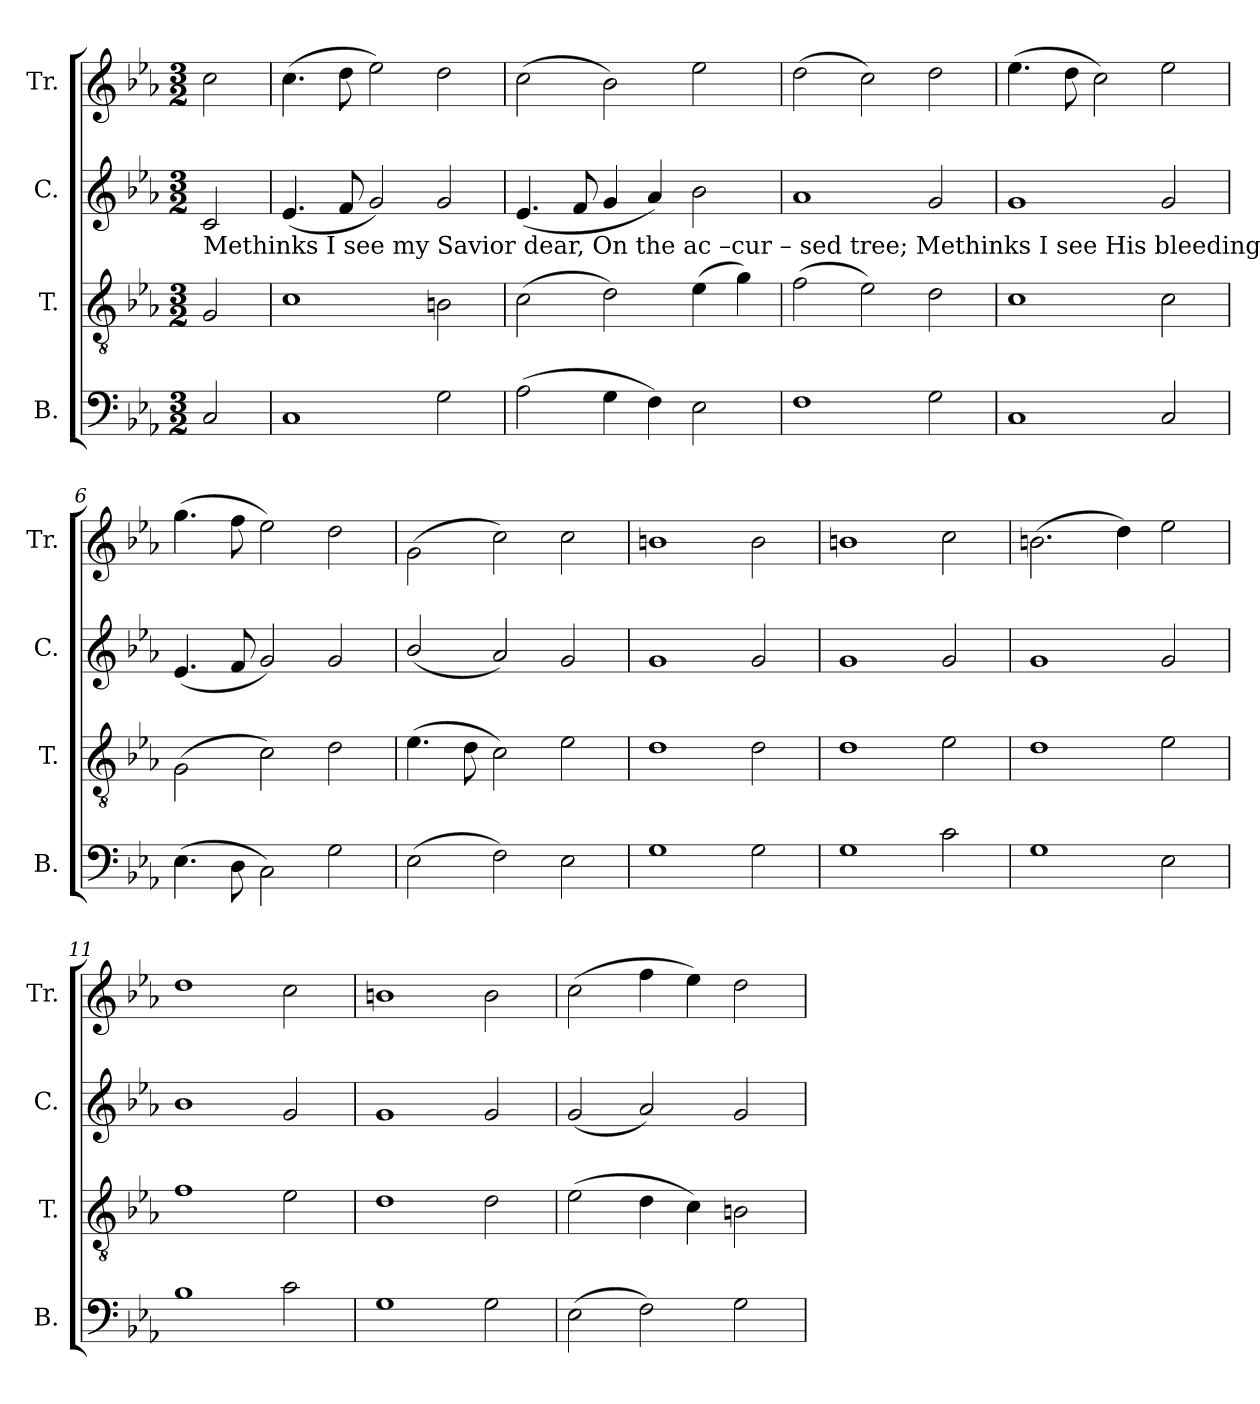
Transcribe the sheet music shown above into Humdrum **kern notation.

**kern	**kern	**kern	**kern
*part4	*part3	*part2	*part1
*staff4	*staff3	*staff2	*staff1
*I"B.	*I"T.	*I"C.	*I"Tr.
*I'B.	*I'T.	*I'C.	*I'Tr.
*clefF4	*clefGv2	*clefG2	*clefG2
*k[b-e-a-]	*k[b-e-a-]	*k[b-e-a-]	*k[b-e-a-]
*M3/2	*M3/2	*M3/2	*M3/2
=1	=1	=1	=1
!	!	!LO:TX:b:t=Methinks       I       see             my      Savior   dear,      On   the           ac –cur – sed tree;  Methinks I see His bleeding wounds, which He received for me.	!
2C!/	2G!/	2c!/	2cc!\
=2	=2	=2	=2
1C!	1c!	(4.e-!/	(4.cc!\
.	.	8f!/	8dd!\
.	.	2g!/)	2ee-!\)
2G!\	2Bn!\	2g!/	2dd!\
=3	=3	=3	=3
(2A-!\	(2c!\	(4.e-!/	(2cc!\
.	.	8f!/	.
4G!\	2d!\)	4g!/	2b-!\)
4F!\)	.	4a-!/)	.
2E-!\	(4e-!\	2b-!\	2ee-!\
.	4g!\)	.	.
=4	=4	=4	=4
1F!	(2f!\	1a-!	(2dd!\
.	2e-!\)	.	2cc!\)
2G!\	2d!\	2g!/	2dd!\
=5	=5	=5	=5
1C!	1c!	1g!	(4.ee-!\
.	.	.	8dd!\
.	.	.	2cc!\)
2C!/	2c!\	2g!/	2ee-!\
=6	=6	=6	=6
(4.E-!\	(2G!\	(4.e-!/	(4.gg!\
8D!\	.	8f!/	8ff!\
2C!\)	2c!\)	2g!/)	2ee-!\)
2G!\	2d!\	2g!/	2dd!\
=7	=7	=7	=7
(2E-!\	(4.e-!\	(2b-!/	(2g!\
.	8d!\	.	.
2F!\)	2c!\)	2a-!/)	2cc!\)
2E-!\	2e-!\	2g!/	2cc!\
=8	=8	=8	=8
1G!	1d!	1g!	1bn!
2G!\	2d!\	2g!/	2b!\
=9	=9	=9	=9
1G!	1d!	1g!	1bn!
2c!\	2e-!\	2g!/	2cc!\
=10	=10	=10	=10
1G!	1d!	1g!	(2.bn!\
.	.	.	4dd!\)
2E-!\	2e-!\	2g!/	2ee-!\
=11	=11	=11	=11
1B-!	1f!	1b-!	1dd!
2c!\	2e-!\	2g!/	2cc!\
=12	=12	=12	=12
1G!	1d!	1g!	1bn!
2G!\	2d!\	2g!/	2b!\
=13	=13	=13	=13
(2E-!\	(2e-!\	(2g!/	(2cc!\
2F!\)	4d!\	2a-!/)	4ff!\
.	4c!\)	.	4ee-!\)
2G!\	2Bn!\	2g!/	2dd!\
=	=	=	=
*-	*-	*-	*-
